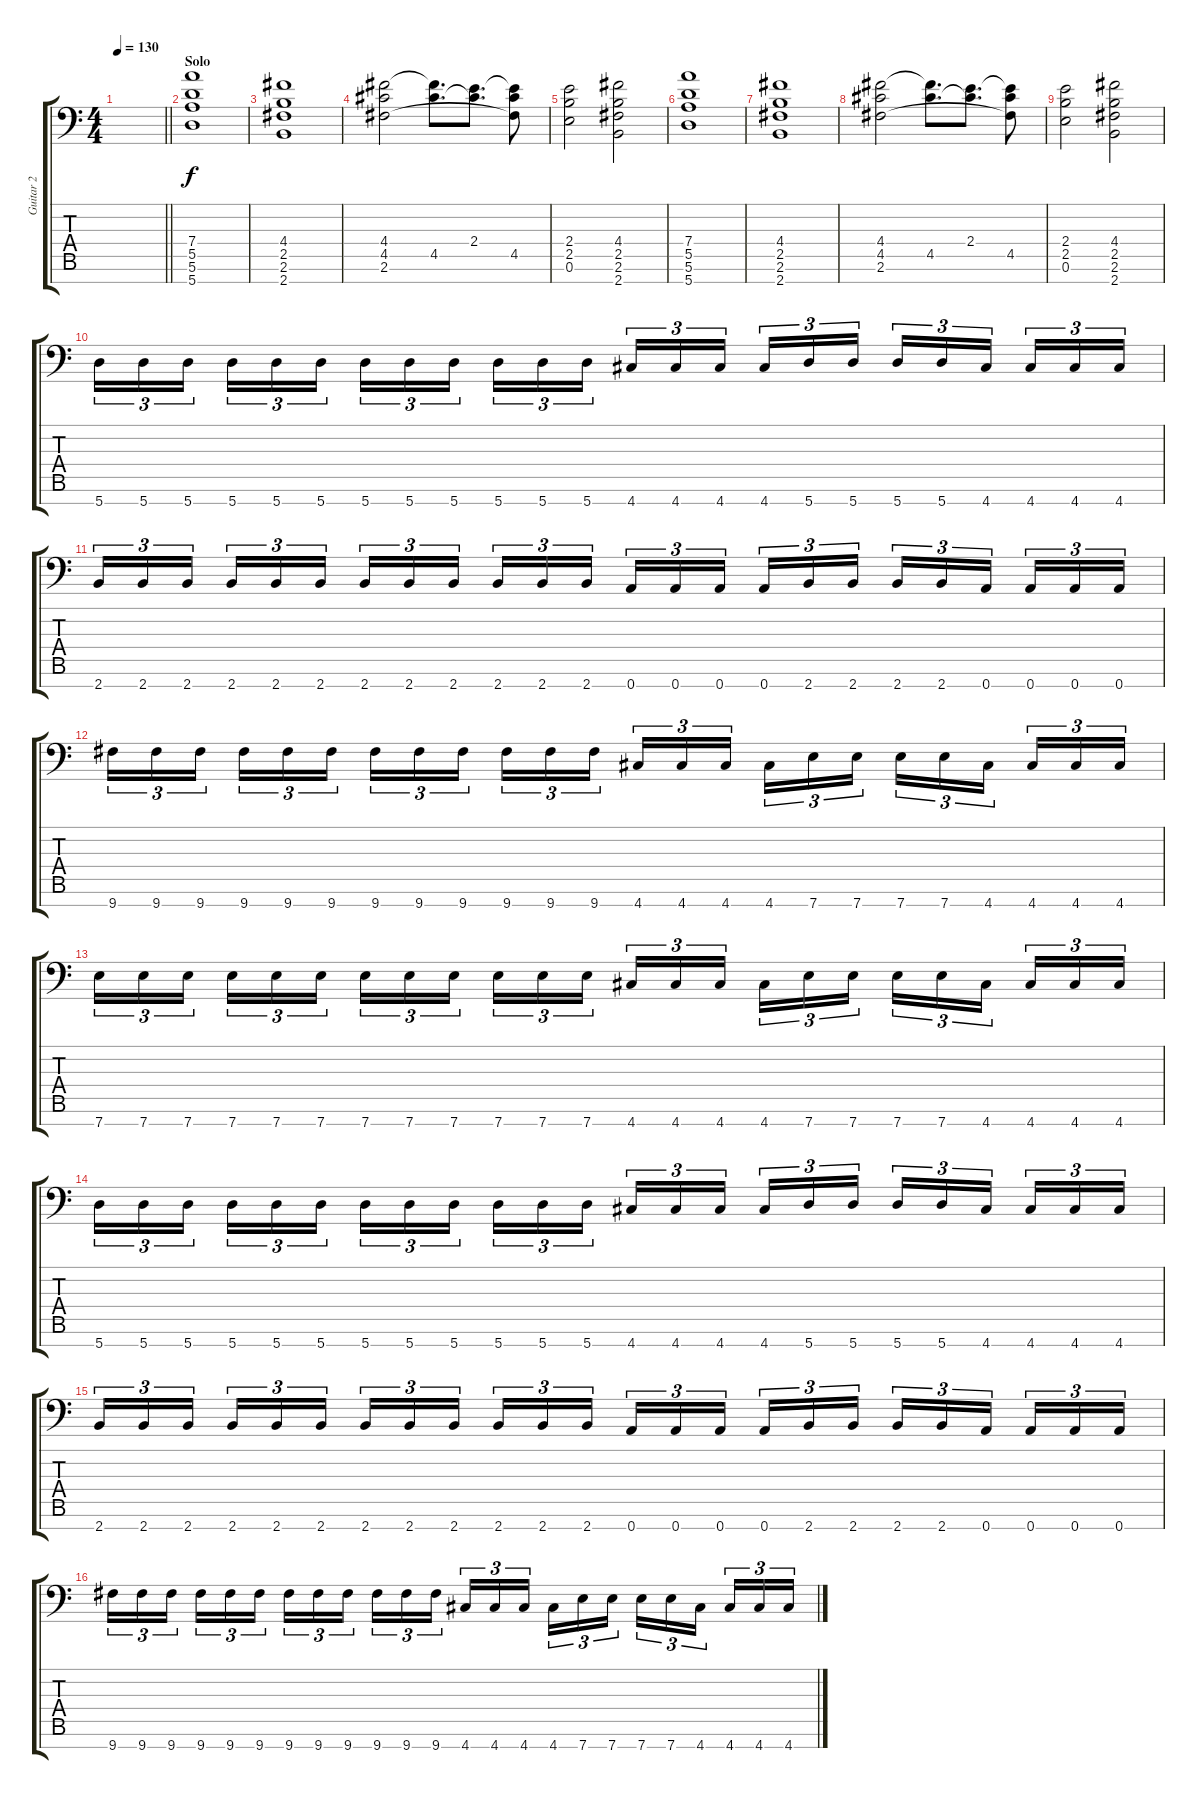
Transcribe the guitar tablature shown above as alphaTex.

\track ("Guitar 2" "Guitar 2") {instrument overdrivenguitar}
\staff {score tabs}
\tuning (E4 B3 G3 D3 A2 E2 A1) {hide}
\ts (4 4)
\tempo 130
\clef f4
\barLineRight lightlight
\ks c
|
\section ("" "Solo")
(7.4 5.5 5.6 5.7).1{volume 12} |
(4.4 2.5 2.6 2.7).1 |
(4.4 4.5 2.6).2 (4.4{t} 4.5).8{d} (2.4 4.5{t}).8{d} (2.4{t} 4.5 2.6{t}).8 |
(2.4 2.5 0.6).2 (4.4 2.5 2.6 2.7).2 |
(7.4 5.5 5.6 5.7).1 |
(4.4 2.5 2.6 2.7).1 |
(4.4 4.5 2.6).2 (4.4{t} 4.5).8{d} (2.4 4.5{t}).8{d} (2.4{t} 4.5 2.6{t}).8 |
(2.4 2.5 0.6).2 (4.4 2.5 2.6 2.7).2 |
5.7.16{tu (3 2)} 5.7.16{tu (3 2)} 5.7.16{tu (3 2) beam splitsecondary} 5.7.16{tu (3 2)} 5.7.16{tu (3 2)} 5.7.16{tu (3 2)} 5.7.16{tu (3 2)} 5.7.16{tu (3 2)} 5.7.16{tu (3 2) beam splitsecondary} 5.7.16{tu (3 2)} 5.7.16{tu (3 2)} 5.7.16{tu (3 2)} 4.7.16{tu (3 2)} 4.7.16{tu (3 2)} 4.7.16{tu (3 2) beam splitsecondary} 4.7.16{tu (3 2)} 5.7.16{tu (3 2)} 5.7.16{tu (3 2)} 5.7.16{tu (3 2)} 5.7.16{tu (3 2)} 4.7.16{tu (3 2) beam splitsecondary} 4.7.16{tu (3 2)} 4.7.16{tu (3 2)} 4.7.16{tu (3 2)} |
2.7.16{tu (3 2)} 2.7.16{tu (3 2)} 2.7.16{tu (3 2) beam splitsecondary} 2.7.16{tu (3 2)} 2.7.16{tu (3 2)} 2.7.16{tu (3 2)} 2.7.16{tu (3 2)} 2.7.16{tu (3 2)} 2.7.16{tu (3 2) beam splitsecondary} 2.7.16{tu (3 2)} 2.7.16{tu (3 2)} 2.7.16{tu (3 2)} 0.7.16{tu (3 2)} 0.7.16{tu (3 2)} 0.7.16{tu (3 2) beam splitsecondary} 0.7.16{tu (3 2)} 2.7.16{tu (3 2)} 2.7.16{tu (3 2)} 2.7.16{tu (3 2)} 2.7.16{tu (3 2)} 0.7.16{tu (3 2) beam splitsecondary} 0.7.16{tu (3 2)} 0.7.16{tu (3 2)} 0.7.16{tu (3 2)} |
9.7.16{tu (3 2)} 9.7.16{tu (3 2)} 9.7.16{tu (3 2) beam splitsecondary} 9.7.16{tu (3 2)} 9.7.16{tu (3 2)} 9.7.16{tu (3 2)} 9.7.16{tu (3 2)} 9.7.16{tu (3 2)} 9.7.16{tu (3 2) beam splitsecondary} 9.7.16{tu (3 2)} 9.7.16{tu (3 2)} 9.7.16{tu (3 2)} 4.7.16{tu (3 2)} 4.7.16{tu (3 2)} 4.7.16{tu (3 2) beam splitsecondary} 4.7.16{tu (3 2)} 7.7.16{tu (3 2)} 7.7.16{tu (3 2)} 7.7.16{tu (3 2)} 7.7.16{tu (3 2)} 4.7.16{tu (3 2) beam splitsecondary} 4.7.16{tu (3 2)} 4.7.16{tu (3 2)} 4.7.16{tu (3 2)} |
7.7.16{tu (3 2)} 7.7.16{tu (3 2)} 7.7.16{tu (3 2) beam splitsecondary} 7.7.16{tu (3 2)} 7.7.16{tu (3 2)} 7.7.16{tu (3 2)} 7.7.16{tu (3 2)} 7.7.16{tu (3 2)} 7.7.16{tu (3 2) beam splitsecondary} 7.7.16{tu (3 2)} 7.7.16{tu (3 2)} 7.7.16{tu (3 2)} 4.7.16{tu (3 2)} 4.7.16{tu (3 2)} 4.7.16{tu (3 2) beam splitsecondary} 4.7.16{tu (3 2)} 7.7.16{tu (3 2)} 7.7.16{tu (3 2)} 7.7.16{tu (3 2)} 7.7.16{tu (3 2)} 4.7.16{tu (3 2) beam splitsecondary} 4.7.16{tu (3 2)} 4.7.16{tu (3 2)} 4.7.16{tu (3 2)} |
5.7.16{tu (3 2)} 5.7.16{tu (3 2)} 5.7.16{tu (3 2) beam splitsecondary} 5.7.16{tu (3 2)} 5.7.16{tu (3 2)} 5.7.16{tu (3 2)} 5.7.16{tu (3 2)} 5.7.16{tu (3 2)} 5.7.16{tu (3 2) beam splitsecondary} 5.7.16{tu (3 2)} 5.7.16{tu (3 2)} 5.7.16{tu (3 2)} 4.7.16{tu (3 2)} 4.7.16{tu (3 2)} 4.7.16{tu (3 2) beam splitsecondary} 4.7.16{tu (3 2)} 5.7.16{tu (3 2)} 5.7.16{tu (3 2)} 5.7.16{tu (3 2)} 5.7.16{tu (3 2)} 4.7.16{tu (3 2) beam splitsecondary} 4.7.16{tu (3 2)} 4.7.16{tu (3 2)} 4.7.16{tu (3 2)} |
2.7.16{tu (3 2)} 2.7.16{tu (3 2)} 2.7.16{tu (3 2) beam splitsecondary} 2.7.16{tu (3 2)} 2.7.16{tu (3 2)} 2.7.16{tu (3 2)} 2.7.16{tu (3 2)} 2.7.16{tu (3 2)} 2.7.16{tu (3 2) beam splitsecondary} 2.7.16{tu (3 2)} 2.7.16{tu (3 2)} 2.7.16{tu (3 2)} 0.7.16{tu (3 2)} 0.7.16{tu (3 2)} 0.7.16{tu (3 2) beam splitsecondary} 0.7.16{tu (3 2)} 2.7.16{tu (3 2)} 2.7.16{tu (3 2)} 2.7.16{tu (3 2)} 2.7.16{tu (3 2)} 0.7.16{tu (3 2) beam splitsecondary} 0.7.16{tu (3 2)} 0.7.16{tu (3 2)} 0.7.16{tu (3 2)} |
9.7.16{tu (3 2)} 9.7.16{tu (3 2)} 9.7.16{tu (3 2) beam splitsecondary} 9.7.16{tu (3 2)} 9.7.16{tu (3 2)} 9.7.16{tu (3 2)} 9.7.16{tu (3 2)} 9.7.16{tu (3 2)} 9.7.16{tu (3 2) beam splitsecondary} 9.7.16{tu (3 2)} 9.7.16{tu (3 2)} 9.7.16{tu (3 2)} 4.7.16{tu (3 2)} 4.7.16{tu (3 2)} 4.7.16{tu (3 2) beam splitsecondary} 4.7.16{tu (3 2)} 7.7.16{tu (3 2)} 7.7.16{tu (3 2)} 7.7.16{tu (3 2)} 7.7.16{tu (3 2)} 4.7.16{tu (3 2) beam splitsecondary} 4.7.16{tu (3 2)} 4.7.16{tu (3 2)} 4.7.16{tu (3 2)}
